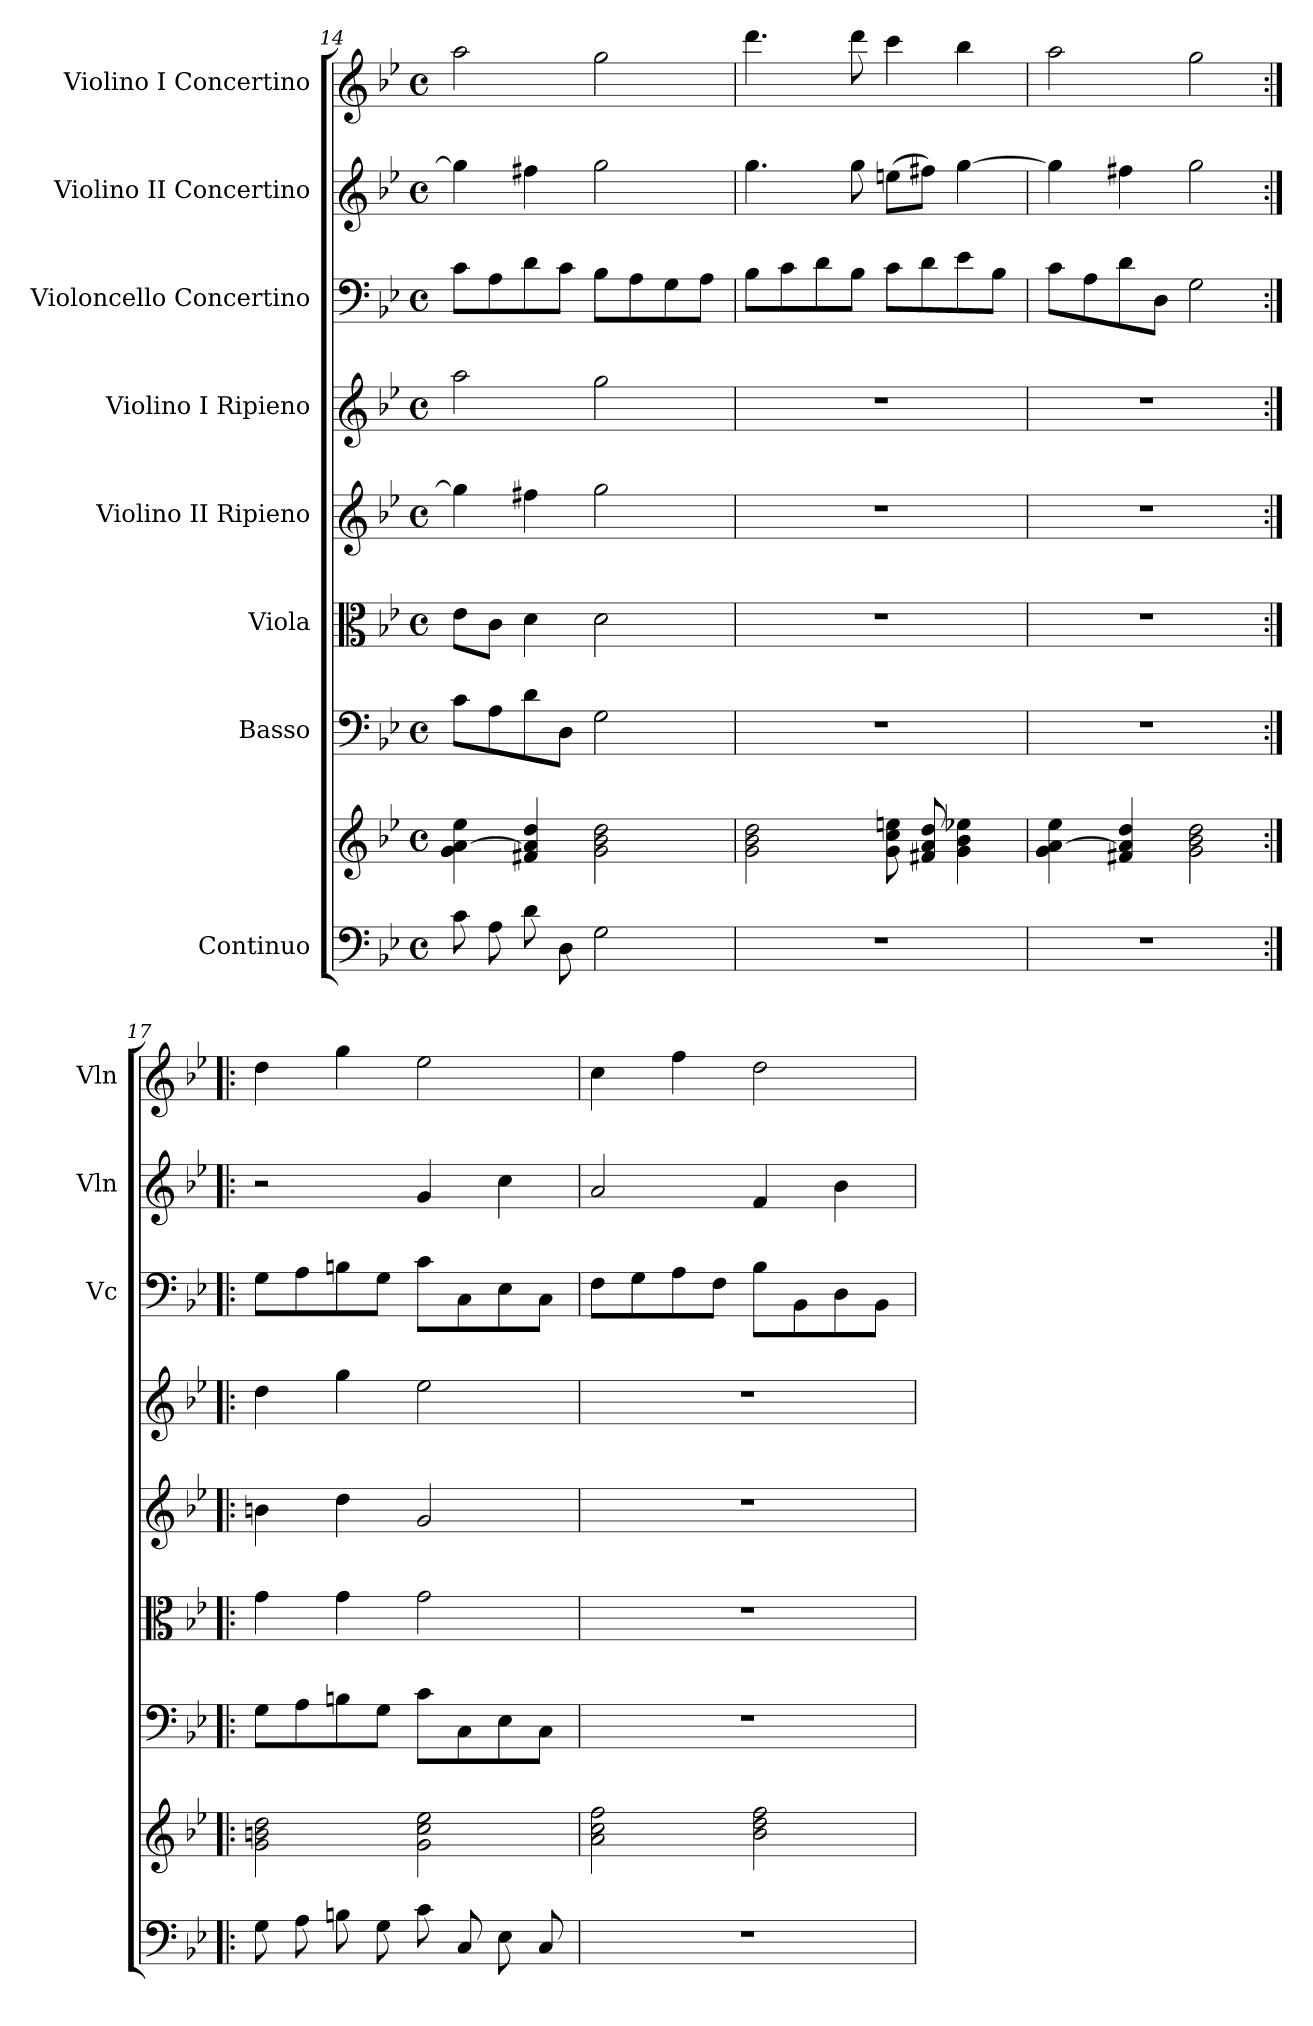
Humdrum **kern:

**kern	**kern	**kern	**kern	**kern	**kern	**kern	**kern	**kern
*part8	*part8	*part7	*part6	*part5	*part4	*part3	*part2	*part1
*staff9	*staff8	*staff7	*staff6	*staff5	*staff4	*staff3	*staff2	*staff1
*I"Continuo	*	*I"Basso	*I"Viola	*I"Violino II Ripieno	*I"Violino I Ripieno	*I"Violoncello Concertino	*I"Violino II Concertino	*I"Violino I Concertino
*	*	*	*	*	*	*I'Vc	*I'Vln	*I'Vln
*clefF4	*clefG2	*clefF4	*clefC3	*clefG2	*clefG2	*clefF4	*clefG2	*clefG2
*k[b-e-]	*k[b-e-]	*k[b-e-]	*k[b-e-]	*k[b-e-]	*k[b-e-]	*k[b-e-]	*k[b-e-]	*k[b-e-]
*M4/4	*M4/4	*M4/4	*M4/4	*M4/4	*M4/4	*M4/4	*M4/4	*M4/4
*met(c)	*met(c)	*met(c)	*met(c)	*met(c)	*met(c)	*met(c)	*met(c)	*met(c)
=14	=14	=14	=14	=14	=14	=14	=14	=14
8c\	4g\ [4a\ 4ee-\	8c\L	8e-\L	4gg\]	2aa\	8c\L	4gg\]	2aa\
8A\	.	8A\	8c\J	.	.	8A\	.	.
8d\	4f#X/ 4a/] 4dd/	8d\	4d\	4ff#X\	.	8d\	4ff#X\	.
8D\	.	8D\J	.	.	.	8c\J	.	.
2G\	2g\ 2b-\ 2dd\	2G\	2d\	2gg\	2gg\	8B-\L	2gg\	2gg\
.	.	.	.	.	.	8A\	.	.
.	.	.	.	.	.	8G\	.	.
.	.	.	.	.	.	8A\J	.	.
=15	=15	=15	=15	=15	=15	=15	=15	=15
1r	2g\ 2b-\ 2dd\	1r	1r	1r	1r	8B-\L	4.gg\	4.ddd\
.	.	.	.	.	.	8c\	.	.
.	.	.	.	.	.	8d\	.	.
.	.	.	.	.	.	8B-\J	8gg\	8ddd\
.	8g\ 8cc\ 8een\	.	.	.	.	8c\L	(>8een\L	4ccc\
.	8f#X/ 8a/ 8dd/	.	.	.	.	8d\	8ff#X\J)	.
.	4g\ 4b-\ 4ee-X\	.	.	.	.	8e-\	[4gg\	4bb-\
.	.	.	.	.	.	8B-\J	.	.
=16	=16	=16	=16	=16	=16	=16	=16	=16
1r	4g\ [4a\ 4ee-\	1r	1r	1r	1r	8c\L	4gg\]	2aa\
.	.	.	.	.	.	8A\	.	.
.	4f#X/ 4a/] 4dd/	.	.	.	.	8d\	4ff#X\	.
.	.	.	.	.	.	8D\J	.	.
.	2g\ 2b-\ 2dd\	.	.	.	.	2G\	2gg\	2gg\
!!LO:LB:g=z
=17:|!|:	=17:|!|:	=17:|!|:	=17:|!|:	=17:|!|:	=17:|!|:	=17:|!|:	=17:|!|:	=17:|!|:
8G\	2g\ 2bn\ 2dd\	8G\L	4g\	4bn\	4dd\	8G\L	2r	4dd\
8A\	.	8A\	.	.	.	8A\	.	.
8Bn\	.	8Bn\	4g\	4dd\	4gg\	8Bn\	.	4gg\
8G\	.	8G\J	.	.	.	8G\J	.	.
8c\	2g\ 2cc\ 2ee-\	8c\L	2g\	2g/	2ee-\	8c\L	4g/	2ee-\
8C/	.	8C\	.	.	.	8C\	.	.
8E-\	.	8E-\	.	.	.	8E-\	4cc\	.
8C/	.	8C\J	.	.	.	8C\J	.	.
=18	=18	=18	=18	=18	=18	=18	=18	=18
1r	2a\ 2cc\ 2ff\	1r	1r	1r	1r	8F\L	2a/	4cc\
.	.	.	.	.	.	8G\	.	.
.	.	.	.	.	.	8A\	.	4ff\
.	.	.	.	.	.	8F\J	.	.
.	2b-\ 2dd\ 2ff\	.	.	.	.	8B-\L	4f/	2dd\
.	.	.	.	.	.	8BB-\	.	.
.	.	.	.	.	.	8D\	4b-\	.
.	.	.	.	.	.	8BB-\J	.	.
=	=	=	=	=	=	=	=	=
*-	*-	*-	*-	*-	*-	*-	*-	*-
